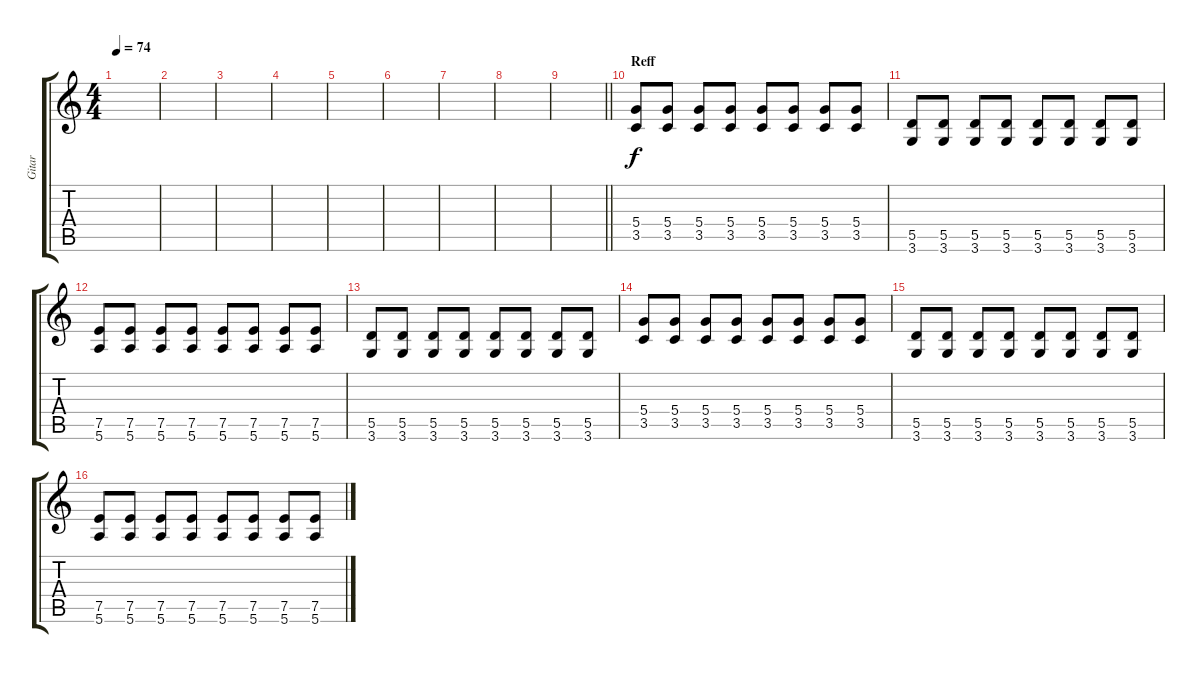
\track ("Gitar" "Gitar") {instrument overdrivenguitar}
\staff {score tabs}
\tuning (E4 B3 G3 D3 A2 E2) {hide}
\ts (4 4)
\tempo 74
\clef g2
\ks c
|
|
|
|
|
|
|
|
\barLineRight lightlight
|
\section ("" "Reff")
(5.4 3.5).8 (5.4 3.5).8 (5.4 3.5).8 (5.4 3.5).8 (5.4 3.5).8 (5.4 3.5).8 (5.4 3.5).8 (5.4 3.5).8 |
(5.5 3.6).8 (5.5 3.6).8 (5.5 3.6).8 (5.5 3.6).8 (5.5 3.6).8 (5.5 3.6).8 (5.5 3.6).8 (5.5 3.6).8 |
(7.5 5.6).8 (7.5 5.6).8 (7.5 5.6).8 (7.5 5.6).8 (7.5 5.6).8 (7.5 5.6).8 (7.5 5.6).8 (7.5 5.6).8 |
(5.5 3.6).8 (5.5 3.6).8 (5.5 3.6).8 (5.5 3.6).8 (5.5 3.6).8 (5.5 3.6).8 (5.5 3.6).8 (5.5 3.6).8 |
(5.4 3.5).8 (5.4 3.5).8 (5.4 3.5).8 (5.4 3.5).8 (5.4 3.5).8 (5.4 3.5).8 (5.4 3.5).8 (5.4 3.5).8 |
(5.5 3.6).8 (5.5 3.6).8 (5.5 3.6).8 (5.5 3.6).8 (5.5 3.6).8 (5.5 3.6).8 (5.5 3.6).8 (5.5 3.6).8 |
(7.5 5.6).8 (7.5 5.6).8 (7.5 5.6).8 (7.5 5.6).8 (7.5 5.6).8 (7.5 5.6).8 (7.5 5.6).8 (7.5 5.6).8
